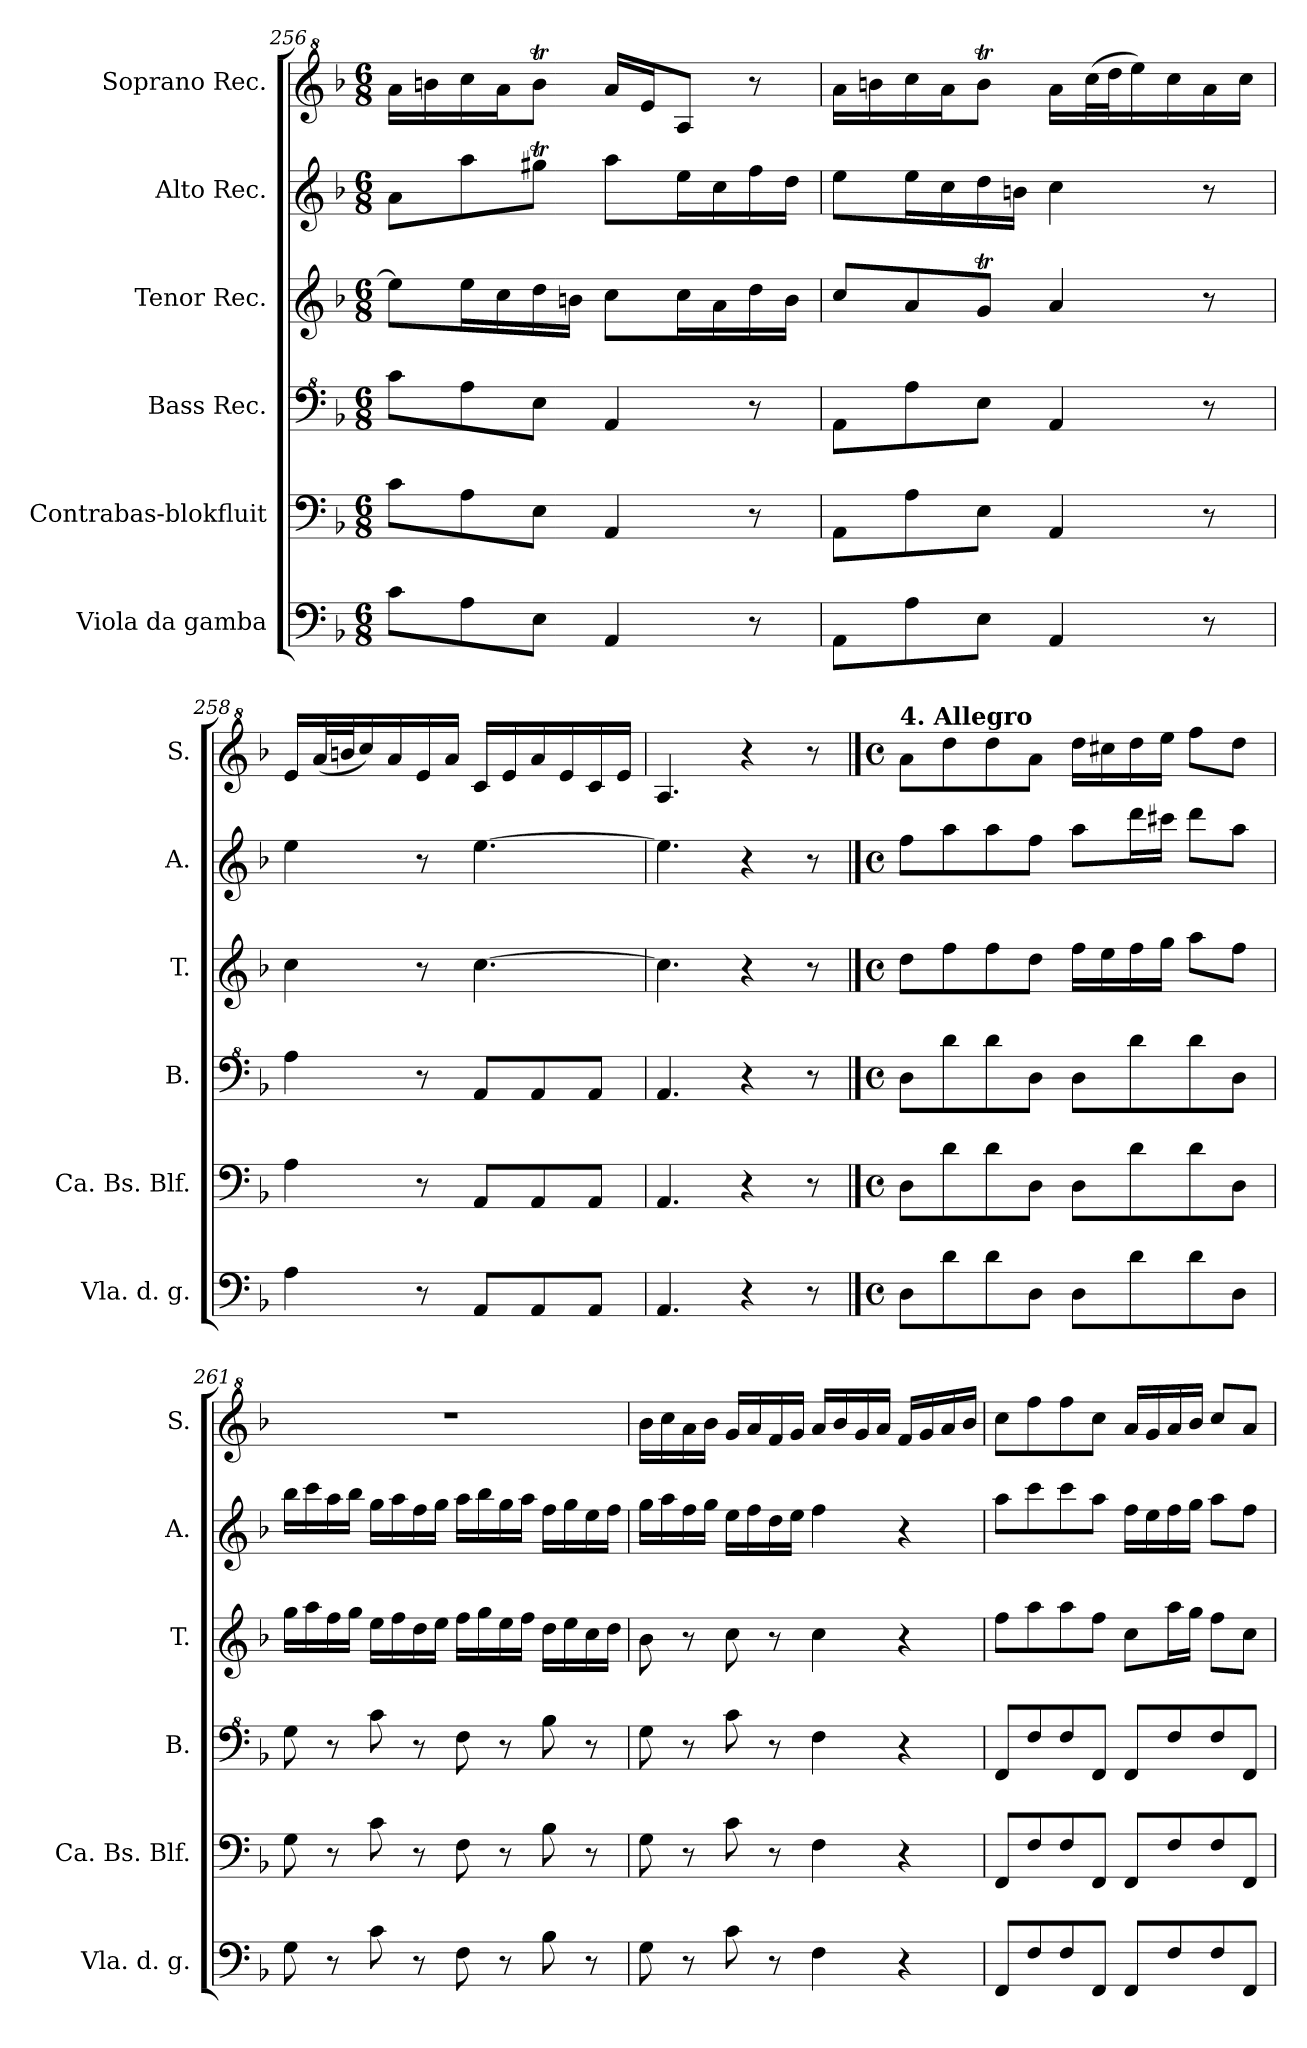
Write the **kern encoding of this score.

**kern	**kern	**kern	**kern	**kern	**kern
*part6	*part5	*part4	*part3	*part2	*part1
*staff6	*staff5	*staff4	*staff3	*staff2	*staff1
*I"Viola da gamba	*I"Contrabas-blokfluit	*I"Bass Rec.	*I"Tenor Rec.	*I"Alto Rec.	*I"Soprano Rec.
*I'Vla. d. g.	*I'Ca. Bs. Blf.	*I'B.	*I'T.	*I'A.	*I'S.
*clefF4	*clefF4	*clefF^4	*clefG2	*clefG2	*clefG^2
*k[b-]	*k[b-]	*k[b-]	*k[b-]	*k[b-]	*k[b-]
*M6/8	*M6/8	*M6/8	*M6/8	*M6/8	*M6/8
=256	=256	=256	=256	=256	=256
8c\L	8c\L	8cc\L	8ee\L]	8a\L	16aa\LL
.	.	.	.	.	16bbn\
8A\	8A\	8a\	16ee\L	8aa\	16ccc\
.	.	.	16cc\	.	16aa\J
8E\J	8E\J	8e\J	16dd\	8gg#Xt\J	8bbt\J
.	.	.	16bn\JJ	.	.
4AA/	4AA/	4A/	8cc\L	8aa\L	16aa/LL
.	.	.	.	.	16ee/J
.	.	.	16cc\L	16ee\L	8a/J
.	.	.	16a\	16cc\	.
8r	8r	8r	16dd\	16ff\	8r
.	.	.	16b\JJ	16dd\JJ	.
=257	=257	=257	=257	=257	=257
8AA\L	8AA\L	8A\L	8cc/L	8ee\L	16aa\LL
.	.	.	.	.	16bbn\
8A\	8A\	8a\	8a/	16ee\L	16ccc\
.	.	.	.	16cc\	16aa\J
8E\J	8E\J	8e\J	8gT/J	16dd\	8bbt\J
.	.	.	.	16bn\JJ	.
4AA/	4AA/	4A/	4a/	4cc\	16aa\LL
.	.	.	.	.	(>32ccc\L
.	.	.	.	.	32ddd\J
.	.	.	.	.	16eee\)
.	.	.	.	.	16ccc\
8r	8r	8r	8r	8r	16aa\
.	.	.	.	.	16ccc\JJ
=258	=258	=258	=258	=258	=258
4A\	4A\	4a\	4cc\	4ee\	16ee/LL
.	.	.	.	.	(<32aa/L
.	.	.	.	.	32bbn/J
.	.	.	.	.	16ccc/)
.	.	.	.	.	16aa/
8r	8r	8r	8r	8r	16ee/
.	.	.	.	.	16aa/JJ
8AA/L	8AA/L	8A/L	[4.cc\	[4.ee\	16cc/LL
.	.	.	.	.	16ee/
8AA/	8AA/	8A/	.	.	16aa/
.	.	.	.	.	16ee/
8AA/J	8AA/J	8A/J	.	.	16cc/
.	.	.	.	.	16ee/JJ
=259	=259	=259	=259	=259	=259
4.AA/	4.AA/	4.A/	4.cc\]	4.ee\]	4.a/
4r	4r	4r	4r	4r	4r
8r	8r	8r	8r	8r	8r
!!LO:PB:g=z
==260	==260	==260	==260	==260	==260
*M4/4	*M4/4	*M4/4	*M4/4	*M4/4	*M4/4
*met(c)	*met(c)	*met(c)	*met(c)	*met(c)	*met(c)
*	*	*	*	*	*MM100
!	!	!	!	!	!LO:TX:a:B:t=4. Allegro
8D\L	8D\L	8d\L	8dd\L	8ff\L	8aa\L
8d\	8d\	8dd\	8ff\	8aa\	8ddd\
8d\	8d\	8dd\	8ff\	8aa\	8ddd\
8D\J	8D\J	8d\J	8dd\J	8ff\J	8aa\J
8D\L	8D\L	8d\L	16ff\LL	8aa\L	16ddd\LL
.	.	.	16ee\	.	16ccc#X\
8d\	8d\	8dd\	16ff\	16ddd\L	16ddd\
.	.	.	16gg\JJ	16ccc#X\JJ	16eee\JJ
8d\	8d\	8dd\	8aa\L	8ddd\L	8fff\L
8D\J	8D\J	8d\J	8ff\J	8aa\J	8ddd\J
=261	=261	=261	=261	=261	=261
8G\	8G\	8g\	16gg\LL	16bb-\LL	1r
.	.	.	16aa\	16ccc\	.
8r	8r	8r	16ff\	16aa\	.
.	.	.	16gg\JJ	16bb-\JJ	.
8c\	8c\	8cc\	16ee\LL	16gg\LL	.
.	.	.	16ff\	16aa\	.
8r	8r	8r	16dd\	16ff\	.
.	.	.	16ee\JJ	16gg\JJ	.
8F\	8F\	8f\	16ff\LL	16aa\LL	.
.	.	.	16gg\	16bb-\	.
8r	8r	8r	16ee\	16gg\	.
.	.	.	16ff\JJ	16aa\JJ	.
8B-\	8B-\	8b-\	16dd\LL	16ff\LL	.
.	.	.	16ee\	16gg\	.
8r	8r	8r	16cc\	16ee\	.
.	.	.	16dd\JJ	16ff\JJ	.
=262	=262	=262	=262	=262	=262
8G\	8G\	8g\	8b-\	16gg\LL	16bb-\LL
.	.	.	.	16aa\	16ccc\
8r	8r	8r	8r	16ff\	16aa\
.	.	.	.	16gg\JJ	16bb-\JJ
8c\	8c\	8cc\	8cc\	16ee\LL	16gg/LL
.	.	.	.	16ff\	16aa/
8r	8r	8r	8r	16dd\	16ff/
.	.	.	.	16ee\JJ	16gg/JJ
4F\	4F\	4f\	4cc\	4ff\	16aa/LL
.	.	.	.	.	16bb-/
.	.	.	.	.	16gg/
.	.	.	.	.	16aa/JJ
4r	4r	4r	4r	4r	16ff/LL
.	.	.	.	.	16gg/
.	.	.	.	.	16aa/
.	.	.	.	.	16bb-/JJ
=263	=263	=263	=263	=263	=263
8FF/L	8FF/L	8F/L	8ff\L	8aa\L	8ccc\L
8F/	8F/	8f/	8aa\	8ccc\	8fff\
8F/	8F/	8f/	8aa\	8ccc\	8fff\
8FF/J	8FF/J	8F/J	8ff\J	8aa\J	8ccc\J
8FF/L	8FF/L	8F/L	8cc\L	16ff\LL	16aa/LL
.	.	.	.	16ee\	16gg/
8F/	8F/	8f/	16aa\L	16ff\	16aa/
.	.	.	16gg\JJ	16gg\JJ	16bb-/JJ
8F/	8F/	8f/	8ff\L	8aa\L	8ccc/L
8FF/J	8FF/J	8F/J	8cc\J	8ff\J	8aa/J
=	=	=	=	=	=
*-	*-	*-	*-	*-	*-
